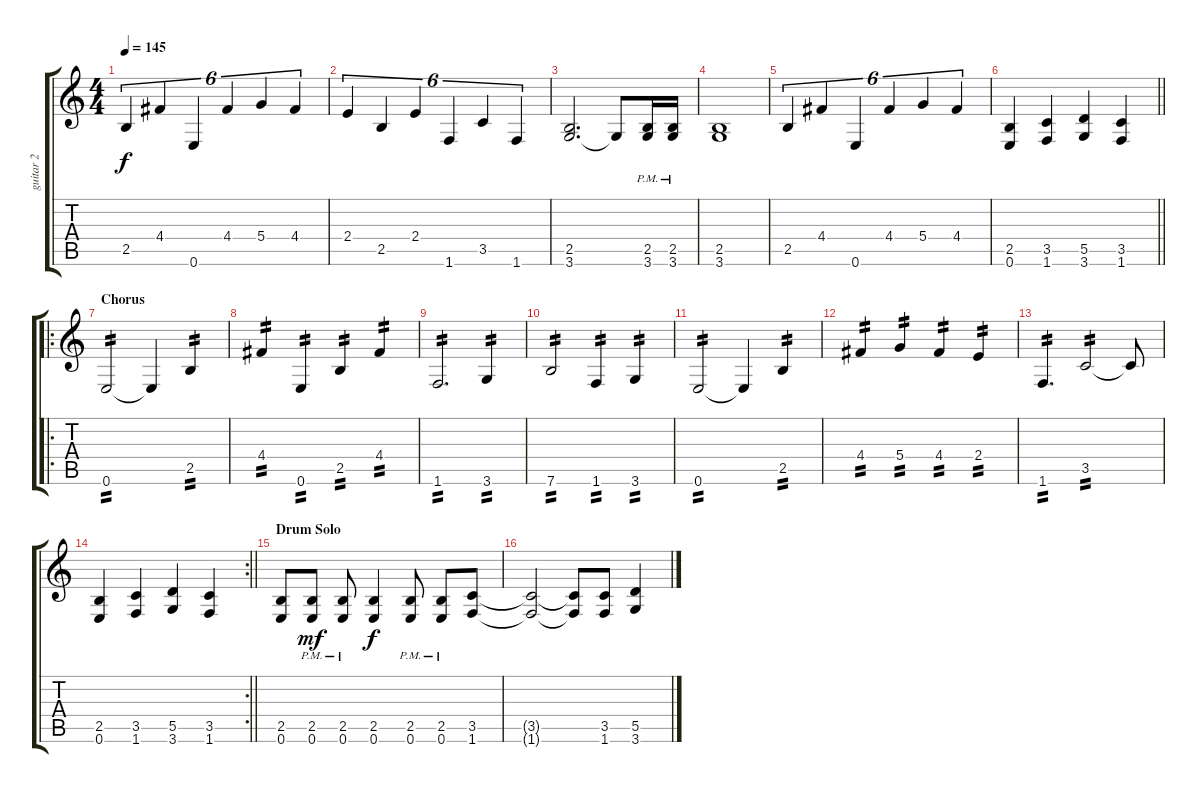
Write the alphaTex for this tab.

\track ("guitar 2" "guitar 2") {instrument distortionguitar}
\staff {score tabs}
\tuning (E4 B3 G3 D3 A2 E2) {hide}
\ts (4 4)
\tempo 145
\clef g2
\ks c
2.5.4{tu (6 4) dy f} 4.4.4{tu (6 4)} 0.6.4{tu (6 4)} 4.4.4{tu (6 4)} 5.4.4{tu (6 4)} 4.4.4{tu (6 4)} |
2.4.4{tu (6 4)} 2.5.4{tu (6 4)} 2.4.4{tu (6 4)} 1.6.4{tu (6 4)} 3.5.4{tu (6 4)} 1.6.4{tu (6 4)} |
(2.5 3.6).2{d} 3.6{t}.8 (2.5{pm} 3.6{pm}).16 (2.5{pm} 3.6{pm}).16 |
(2.5 3.6).1 |
2.5.4{tu (6 4)} 4.4.4{tu (6 4)} 0.6.4{tu (6 4)} 4.4.4{tu (6 4)} 5.4.4{tu (6 4)} 4.4.4{tu (6 4)} |
\barLineRight lightlight
(2.5 0.6).4 (3.5 1.6).4 (5.5 3.6).4 (3.5 1.6).4 |
\ro
\section ("" "Chorus")
0.6.2{tp 2} 0.6{t}.4 2.5.4{tp 2} |
4.4.4{tp 2} 0.6.4{tp 2} 2.5.4{tp 2} 4.4.4{tp 2} |
1.6.2{d tp 2} 3.6.4{tp 2} |
7.6.2{tp 2} 1.6.4{tp 2} 3.6.4{tp 2} |
0.6.2{tp 2} 0.6{t}.4 2.5.4{tp 2} |
4.4.4{tp 2} 5.4.4{tp 2} 4.4.4{tp 2} 2.4.4{tp 2} |
1.6.4{d tp 2} 3.5.2{tp 2} 3.5{t}.8 |
\rc 2
\barLineRight lightlight
(2.5 0.6).4 (3.5 1.6).4 (5.5 3.6).4 (3.5 1.6).4 |
\section ("" "Drum Solo")
(2.5 0.6).8 (2.5{pm} 0.6{pm}).8{dy mf} (2.5{pm} 0.6).8 (2.5 0.6).4{dy f} (2.5{pm} 0.6{pm}).8 (2.5{pm} 0.6{pm}).8 (3.5 1.6).8 |
(3.5{t} 1.6{t}).2 (3.5{t} 1.6{t}).8 (3.5 1.6).8 (5.5 3.6).4
